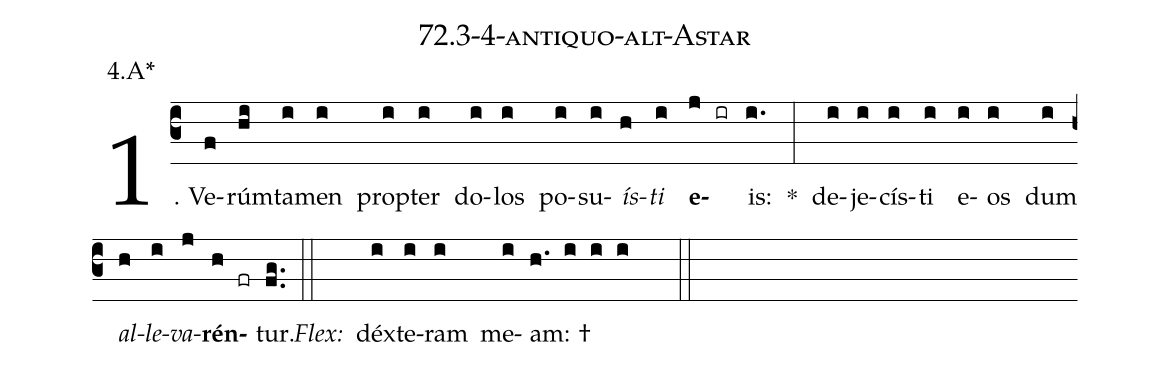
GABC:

name: 72.3-4-antiquo-alt-Astar;
annotation: 4.A*;
%%
(c3)1. Ve(f)rúm(hi)ta(i)men(i) prop(i)ter(i) do(i)los(i) po(i)su(i)<i>ís</i>(h)<i>ti</i>(i) <b>e</b>(j ir)is:(i.) *(:) de(i)je(i)cís(i)ti(i) e(i)os(i) dum(i) <i>al</i>(h)<i>le</i>(i)<i>va</i>(j)<b>rén</b>(h fr)tur.(fg..) (::)
<i>Flex:</i>()  déx(i)te(i)ram(i) me(i)am: †(h. i i i  ::)

%E(i) u(h) o(i) u(j) a(h) e.(fg..) (::)
